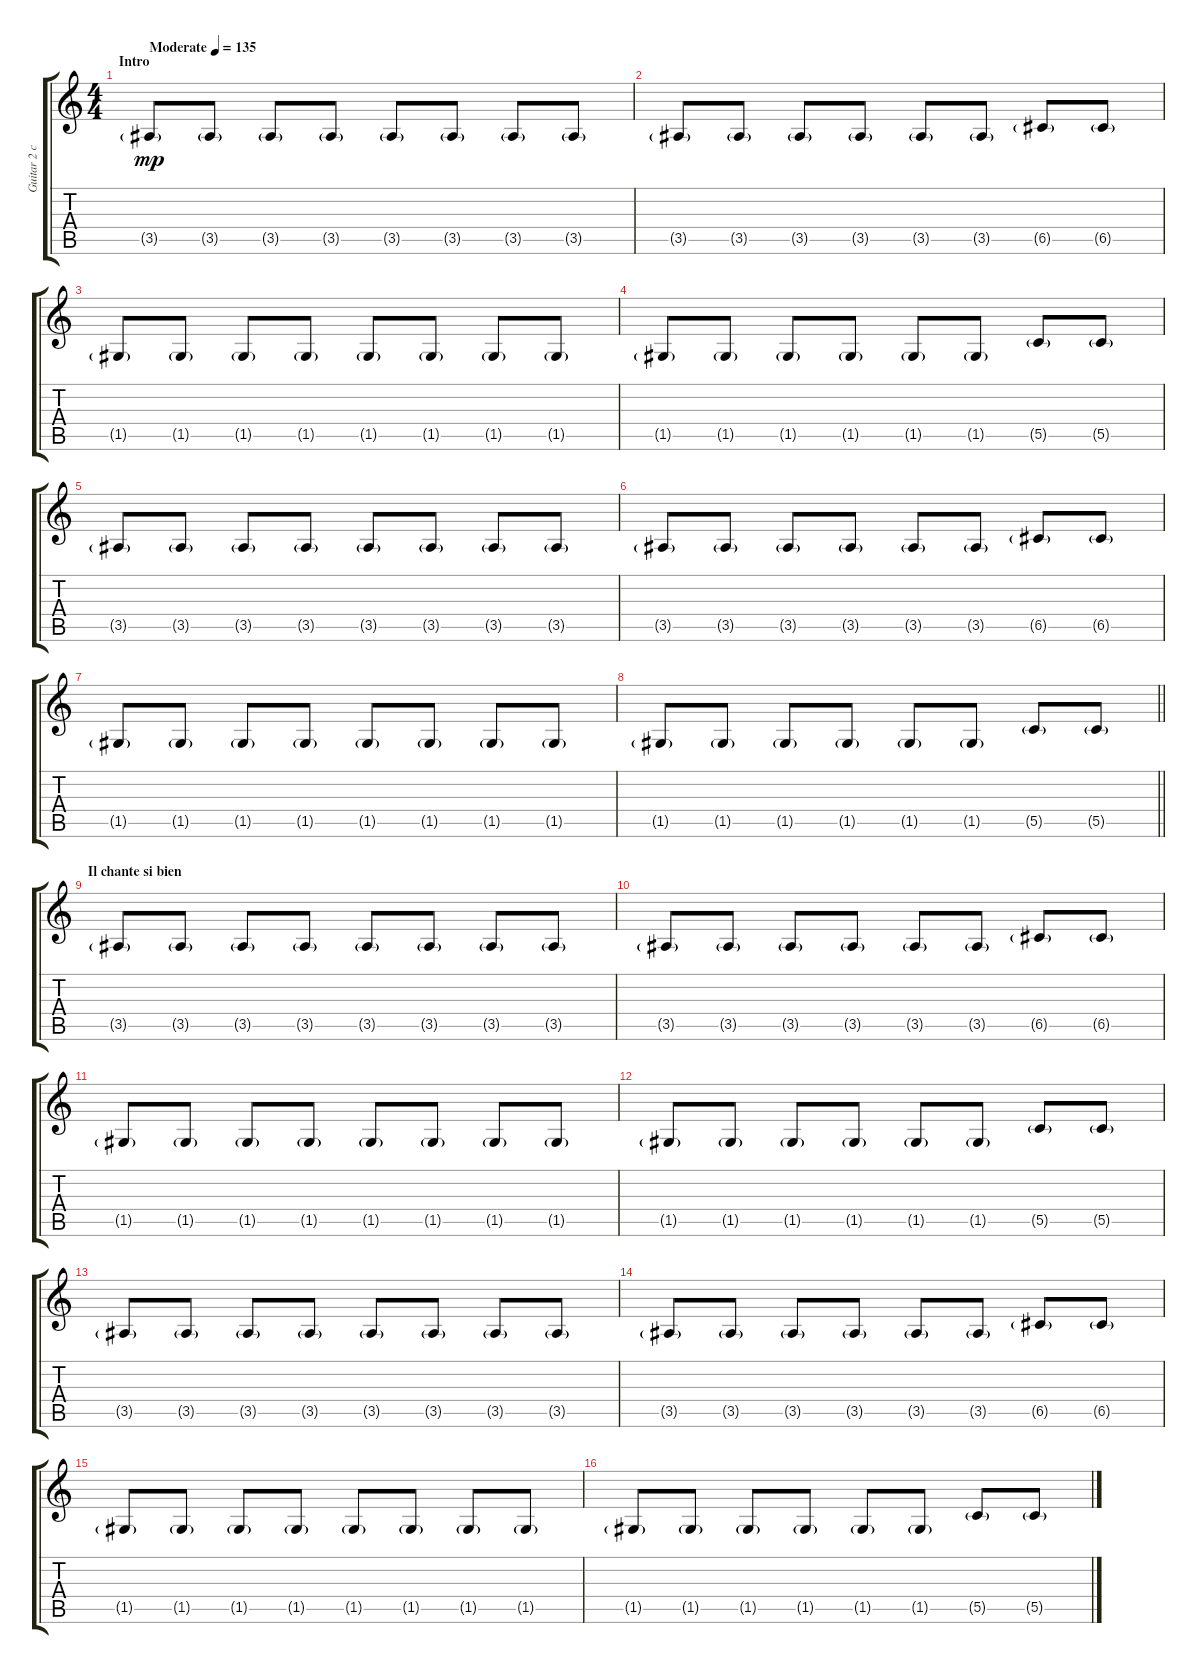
\track ("Guitar 2 clean" "Guitar 2 c") {instrument electricguitarclean}
\staff {score tabs}
\tuning (D4 A3 F3 C3 G2 C2) {hide}
\ts (4 4)
\section ("" "Intro")
\tempo (135 "Moderate")
\clef g2
\ks c
3.5{g}.8{dy mp instrument electricguitarclean} 3.5{g}.8 3.5{g}.8 3.5{g}.8 3.5{g}.8 3.5{g}.8 3.5{g}.8 3.5{g}.8 |
3.5{g}.8 3.5{g}.8 3.5{g}.8 3.5{g}.8 3.5{g}.8 3.5{g}.8 6.5{g}.8 6.5{g}.8 |
1.5{g}.8 1.5{g}.8 1.5{g}.8 1.5{g}.8 1.5{g}.8 1.5{g}.8 1.5{g}.8 1.5{g}.8 |
1.5{g}.8 1.5{g}.8 1.5{g}.8 1.5{g}.8 1.5{g}.8 1.5{g}.8 5.5{g}.8 5.5{g}.8 |
3.5{g}.8 3.5{g}.8 3.5{g}.8 3.5{g}.8 3.5{g}.8 3.5{g}.8 3.5{g}.8 3.5{g}.8 |
3.5{g}.8 3.5{g}.8 3.5{g}.8 3.5{g}.8 3.5{g}.8 3.5{g}.8 6.5{g}.8 6.5{g}.8 |
1.5{g}.8 1.5{g}.8 1.5{g}.8 1.5{g}.8 1.5{g}.8 1.5{g}.8 1.5{g}.8 1.5{g}.8 |
\barLineRight lightlight
1.5{g}.8 1.5{g}.8 1.5{g}.8 1.5{g}.8 1.5{g}.8 1.5{g}.8 5.5{g}.8 5.5{g}.8 |
\section ("" "Il chante si bien")
3.5{g}.8 3.5{g}.8 3.5{g}.8 3.5{g}.8 3.5{g}.8 3.5{g}.8 3.5{g}.8 3.5{g}.8 |
3.5{g}.8 3.5{g}.8 3.5{g}.8 3.5{g}.8 3.5{g}.8 3.5{g}.8 6.5{g}.8 6.5{g}.8 |
1.5{g}.8 1.5{g}.8 1.5{g}.8 1.5{g}.8 1.5{g}.8 1.5{g}.8 1.5{g}.8 1.5{g}.8 |
1.5{g}.8 1.5{g}.8 1.5{g}.8 1.5{g}.8 1.5{g}.8 1.5{g}.8 5.5{g}.8 5.5{g}.8 |
3.5{g}.8 3.5{g}.8 3.5{g}.8 3.5{g}.8 3.5{g}.8 3.5{g}.8 3.5{g}.8 3.5{g}.8 |
3.5{g}.8 3.5{g}.8 3.5{g}.8 3.5{g}.8 3.5{g}.8 3.5{g}.8 6.5{g}.8 6.5{g}.8 |
1.5{g}.8 1.5{g}.8 1.5{g}.8 1.5{g}.8 1.5{g}.8 1.5{g}.8 1.5{g}.8 1.5{g}.8 |
1.5{g}.8 1.5{g}.8 1.5{g}.8 1.5{g}.8 1.5{g}.8 1.5{g}.8 5.5{g}.8 5.5{g}.8
